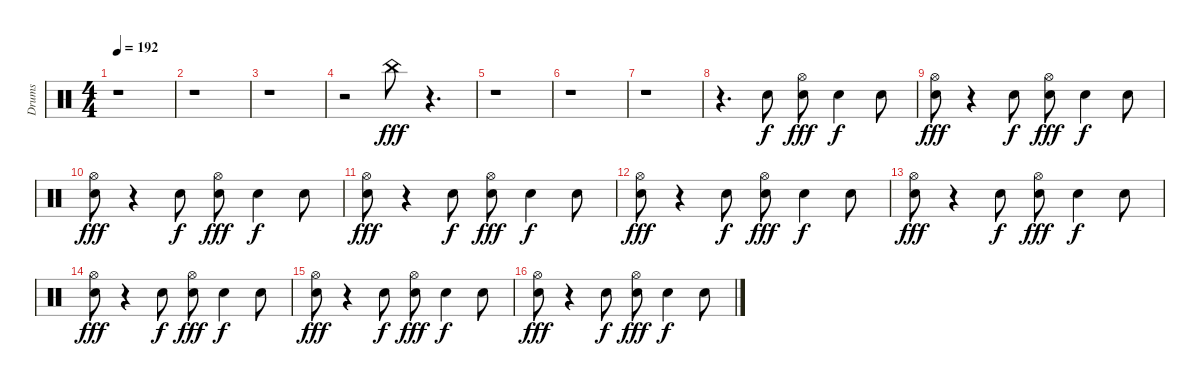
\track ("Drums" "Drums") {instrument percussion}
\staff {score}
\articulation defaults
\ts (4 4)
\tempo 192
\clef neutral
\ks c
r.1{dy fff} |
r.1 |
r.1 |
r.2 "China (hit)".8 r.4{d} |
r.1 |
r.1 |
r.1 |
r.4{d} "Snare (hit) 2".8{dy f} ("Hi-Hat (open)" "Snare (hit) 2").8{dy fff} "Snare (hit) 2".4{dy f} "Snare (hit) 2".8 |
("Hi-Hat (open)" "Metronome (bell)").8{dy fff} r.4 "Snare (hit) 2".8{dy f} ("Hi-Hat (open)" "Snare (hit) 2").8{dy fff} "Snare (hit) 2".4{dy f} "Snare (hit) 2".8 |
("Hi-Hat (open)" "Metronome (bell)").8{dy fff} r.4 "Snare (hit) 2".8{dy f} ("Hi-Hat (open)" "Snare (hit) 2").8{dy fff} "Snare (hit) 2".4{dy f} "Snare (hit) 2".8 |
("Hi-Hat (open)" "Metronome (bell)").8{dy fff} r.4 "Snare (hit) 2".8{dy f} ("Hi-Hat (open)" "Snare (hit) 2").8{dy fff} "Snare (hit) 2".4{dy f} "Snare (hit) 2".8 |
("Hi-Hat (open)" "Metronome (bell)").8{dy fff} r.4 "Snare (hit) 2".8{dy f} ("Hi-Hat (open)" "Snare (hit) 2").8{dy fff} "Snare (hit) 2".4{dy f} "Snare (hit) 2".8 |
("Hi-Hat (open)" "Metronome (bell)").8{dy fff} r.4 "Snare (hit) 2".8{dy f} ("Hi-Hat (open)" "Snare (hit) 2").8{dy fff} "Snare (hit) 2".4{dy f} "Snare (hit) 2".8 |
("Hi-Hat (open)" "Metronome (bell)").8{dy fff} r.4 "Snare (hit) 2".8{dy f} ("Hi-Hat (open)" "Snare (hit) 2").8{dy fff} "Snare (hit) 2".4{dy f} "Snare (hit) 2".8 |
("Hi-Hat (open)" "Metronome (bell)").8{dy fff} r.4 "Snare (hit) 2".8{dy f} ("Hi-Hat (open)" "Snare (hit) 2").8{dy fff} "Snare (hit) 2".4{dy f} "Snare (hit) 2".8 |
("Hi-Hat (open)" "Metronome (bell)").8{dy fff} r.4 "Snare (hit) 2".8{dy f} ("Hi-Hat (open)" "Snare (hit) 2").8{dy fff} "Snare (hit) 2".4{dy f} "Snare (hit) 2".8
